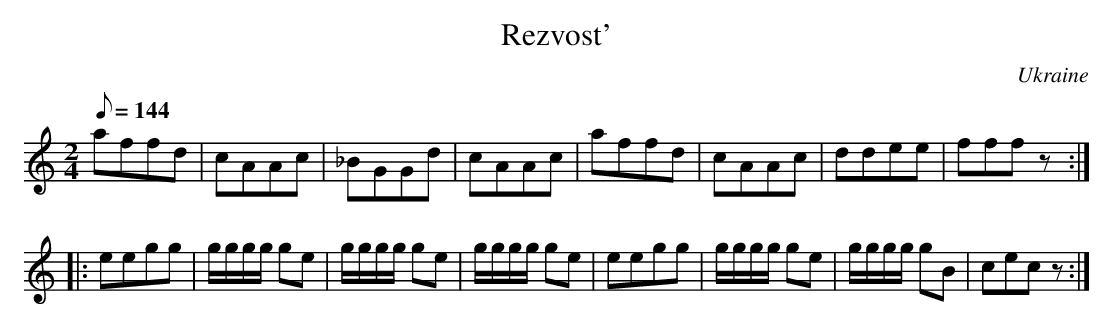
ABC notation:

X:1
T:Rezvost'
L:1/8
M:2/4
O:Ukraine
Q:144
K:C
affd | cAAc | _BGGd | cAAc | \
affd | cAAc | ddee | fffz ::
eegg | g/2g/2g/2g/2 ge | \
g/2g/2g/2g/2 ge | g/2g/2g/2g/2 ge | \
eegg | g/2g/2g/2g/2 ge | g/2g/2g/2g/2 gB | cecz :|
